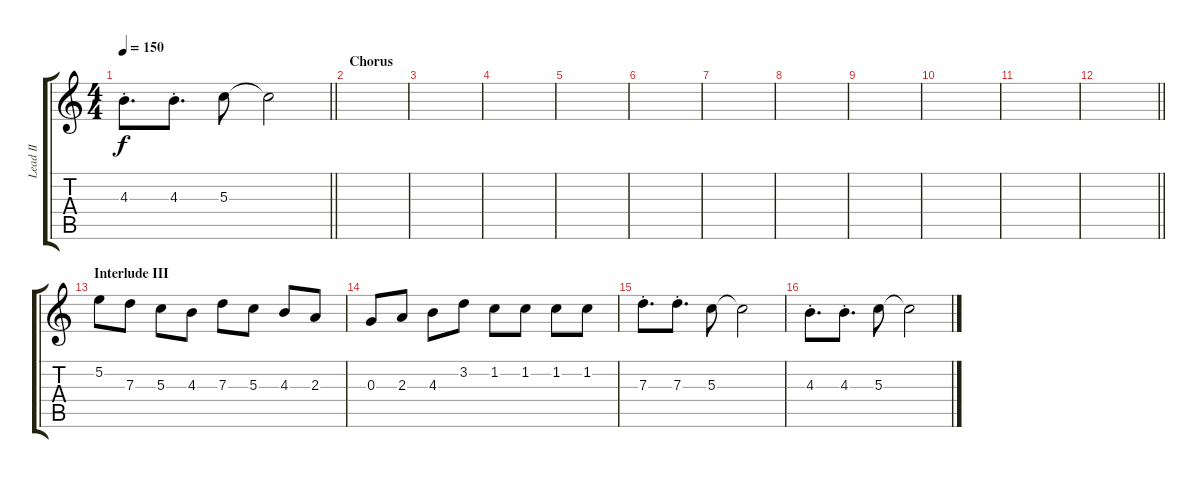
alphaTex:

\track ("Lead II" "Lead II") {instrument overdrivenguitar}
\staff {score tabs}
\tuning (E4 B3 G3 D3 A2 E2) {hide}
\ts (4 4)
\tempo 150
\clef g2
\barLineRight lightlight
\ks c
4.3{st}.8{d dy f} 4.3{st}.8{d} 5.3.8 5.3{t}.2 |
\section ("" "Chorus")
|
|
|
|
|
|
|
|
|
|
\barLineRight lightlight
|
\section ("" "Interlude III")
5.2.8 7.3.8 5.3.8 4.3.8 7.3.8 5.3.8 4.3.8 2.3.8 |
0.3.8 2.3.8 4.3.8 3.2.8 1.2.8 1.2.8 1.2.8 1.2.8 |
7.3{st}.8{d} 7.3{st}.8{d} 5.3.8 5.3{t}.2 |
4.3{st}.8{d} 4.3{st}.8{d} 5.3.8 5.3{t}.2
